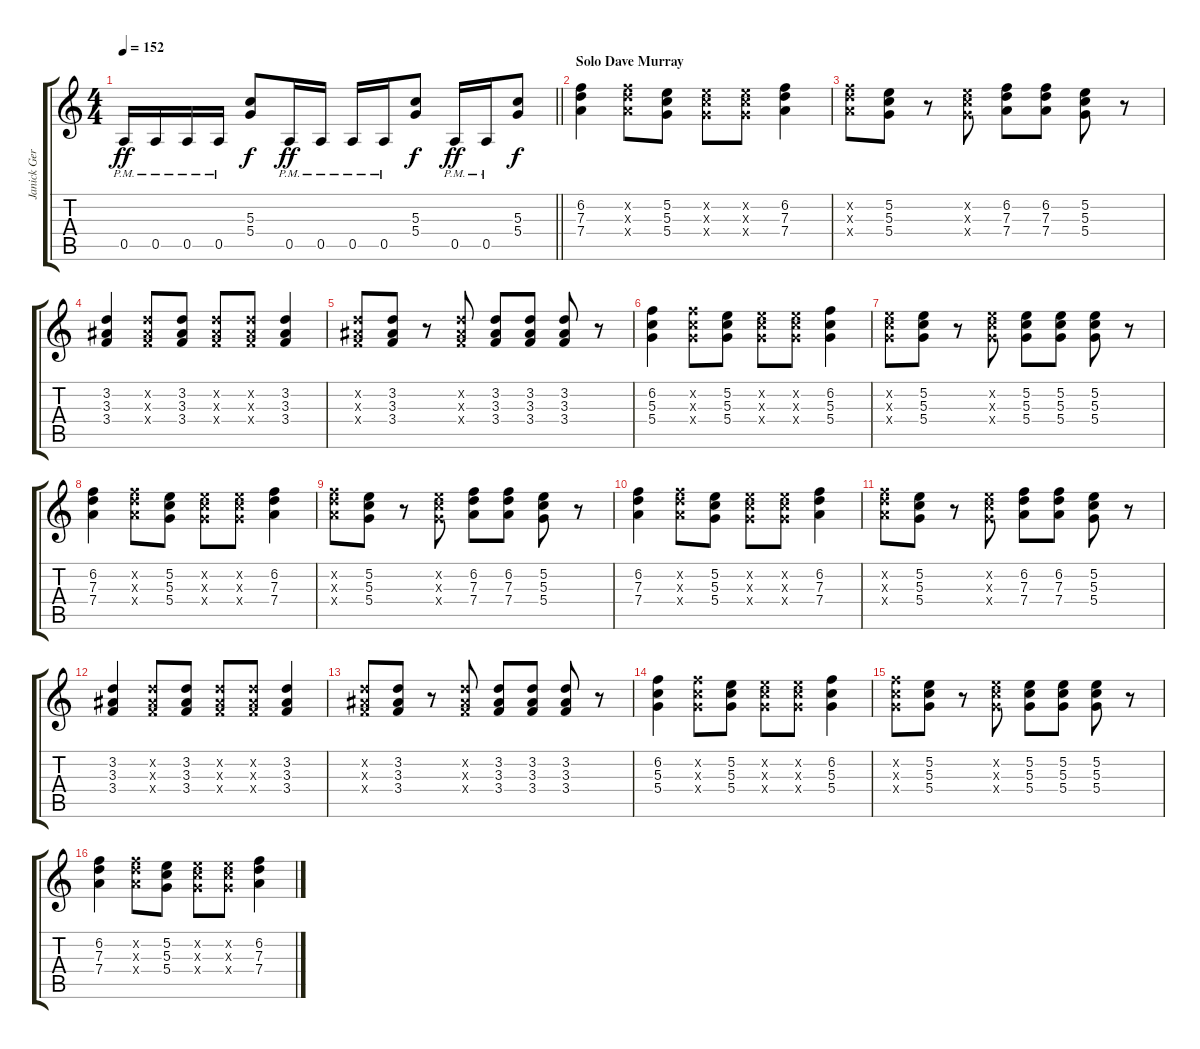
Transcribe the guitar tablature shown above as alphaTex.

\track ("Janick Gers" "Janick Ger") {instrument overdrivenguitar}
\staff {score tabs}
\tuning (E4 B3 G3 D3 A2 E2) {hide}
\ts (4 4)
\tempo 152
\clef g2
\barLineRight lightlight
\ks c
0.5{pm}.16{dy ff} 0.5{pm}.16 0.5{pm}.16 0.5{pm}.16 (5.3 5.4).8{dy f} 0.5{pm}.16{dy ff} 0.5{pm}.16 0.5{pm}.16 0.5{pm}.16 (5.3 5.4).8{dy f} 0.5{pm}.16{dy ff} 0.5{pm}.16 (5.3 5.4).8{dy f} |
\section ("" "Solo Dave Murray")
(6.2 7.3 7.4).4 (6.2{x} 7.3{x} 7.4{x}).8 (5.2 5.3 5.4).8 (5.2{x} 5.3{x} 5.4{x}).8 (5.2{x} 5.3{x} 5.4{x}).8 (6.2 7.3 7.4).4 |
(6.2{x} 7.3{x} 7.4{x}).8 (5.2 5.3 5.4).8 r.8 (5.2{x} 5.3{x} 5.4{x}).8 (6.2 7.3 7.4).8 (6.2 7.3 7.4).8 (5.2 5.3 5.4).8 r.8 |
(3.2 3.3 3.4).4 (3.2{x} 3.3{x} 3.4{x}).8 (3.2 3.3 3.4).8 (3.2{x} 3.3{x} 3.4{x}).8 (3.2{x} 3.3{x} 3.4{x}).8 (3.2 3.3 3.4).4 |
(3.2{x} 3.3{x} 3.4{x}).8 (3.2 3.3 3.4).8 r.8 (3.2{x} 3.3{x} 3.4{x}).8 (3.2 3.3 3.4).8 (3.2 3.3 3.4).8 (3.2 3.3 3.4).8 r.8 |
(6.2 5.3 5.4).4 (6.2{x} 5.3{x} 5.4{x}).8 (5.2 5.3 5.4).8 (5.2{x} 5.3{x} 5.4{x}).8 (5.2{x} 5.3{x} 5.4{x}).8 (6.2 5.3 5.4).4 |
(5.2{x} 5.3{x} 5.4{x}).8 (5.2 5.3 5.4).8 r.8 (5.2{x} 5.3{x} 5.4{x}).8 (5.2 5.3 5.4).8 (5.2 5.3 5.4).8 (5.2 5.3 5.4).8 r.8 |
(6.2 7.3 7.4).4 (6.2{x} 7.3{x} 7.4{x}).8 (5.2 5.3 5.4).8 (5.2{x} 5.3{x} 5.4{x}).8 (5.2{x} 5.3{x} 5.4{x}).8 (6.2 7.3 7.4).4 |
(6.2{x} 7.3{x} 7.4{x}).8 (5.2 5.3 5.4).8 r.8 (5.2{x} 5.3{x} 5.4{x}).8 (6.2 7.3 7.4).8 (6.2 7.3 7.4).8 (5.2 5.3 5.4).8 r.8 |
(6.2 7.3 7.4).4 (6.2{x} 7.3{x} 7.4{x}).8 (5.2 5.3 5.4).8 (5.2{x} 5.3{x} 5.4{x}).8 (5.2{x} 5.3{x} 5.4{x}).8 (6.2 7.3 7.4).4 |
(6.2{x} 7.3{x} 7.4{x}).8 (5.2 5.3 5.4).8 r.8 (5.2{x} 5.3{x} 5.4{x}).8 (6.2 7.3 7.4).8 (6.2 7.3 7.4).8 (5.2 5.3 5.4).8 r.8 |
(3.2 3.3 3.4).4 (3.2{x} 3.3{x} 3.4{x}).8 (3.2 3.3 3.4).8 (3.2{x} 3.3{x} 3.4{x}).8 (3.2{x} 3.3{x} 3.4{x}).8 (3.2 3.3 3.4).4 |
(3.2{x} 3.3{x} 3.4{x}).8 (3.2 3.3 3.4).8 r.8 (3.2{x} 3.3{x} 3.4{x}).8 (3.2 3.3 3.4).8 (3.2 3.3 3.4).8 (3.2 3.3 3.4).8 r.8 |
(6.2 5.3 5.4).4 (6.2{x} 5.3{x} 5.4{x}).8 (5.2 5.3 5.4).8 (5.2{x} 5.3{x} 5.4{x}).8 (5.2{x} 5.3{x} 5.4{x}).8 (6.2 5.3 5.4).4 |
(6.2{x} 5.3{x} 5.4{x}).8 (5.2 5.3 5.4).8 r.8 (5.2{x} 5.3{x} 5.4{x}).8 (5.2 5.3 5.4).8 (5.2 5.3 5.4).8 (5.2 5.3 5.4).8 r.8 |
(6.2 7.3 7.4).4 (6.2{x} 7.3{x} 7.4{x}).8 (5.2 5.3 5.4).8 (5.2{x} 5.3{x} 5.4{x}).8 (5.2{x} 5.3{x} 5.4{x}).8 (6.2 7.3 7.4).4
